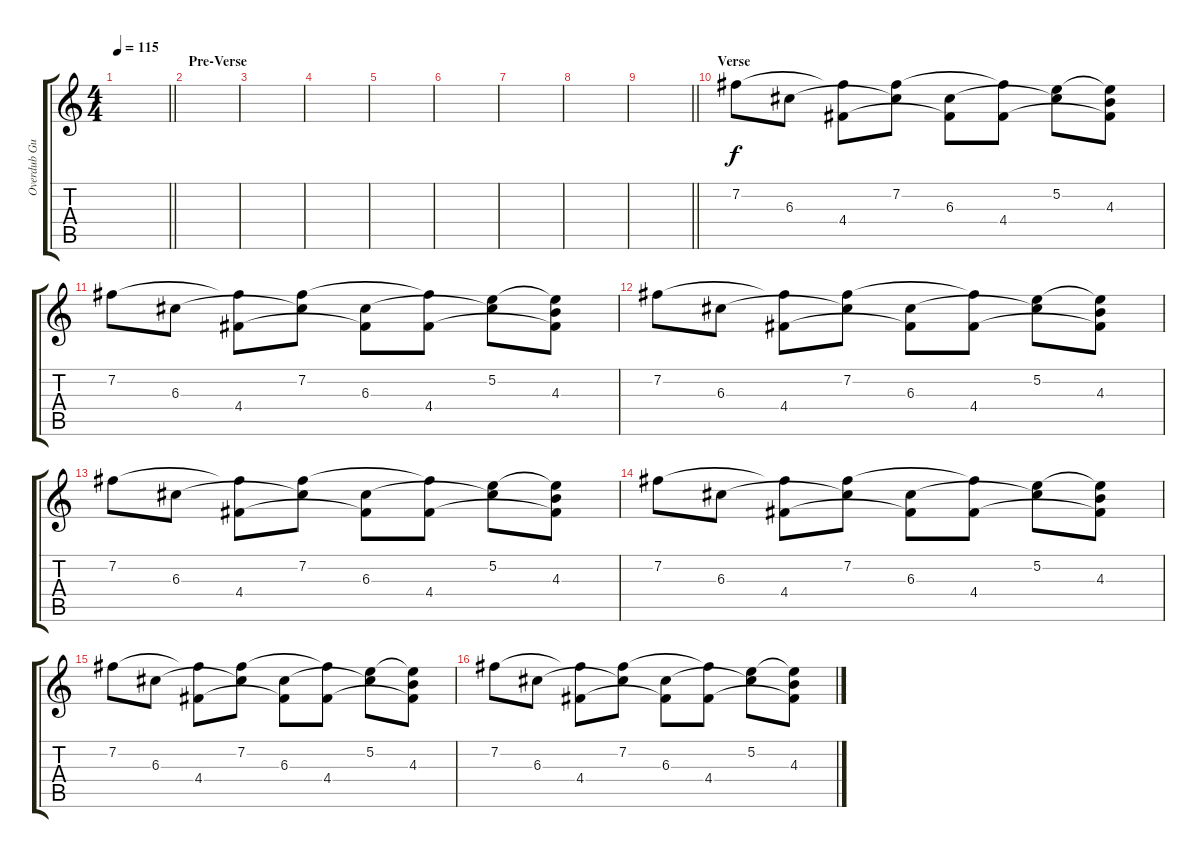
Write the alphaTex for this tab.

\track ("Overdub Guitar" "Overdub Gu") {instrument overdrivenguitar}
\staff {score tabs}
\tuning (E4 B3 G3 D3 A2 E2) {hide}
\ts (4 4)
\tempo 115
\clef g2
\barLineRight lightlight
\ks c
|
\section ("" "Pre-Verse")
|
|
|
|
|
|
|
\barLineRight lightlight
|
\section ("" "Verse")
7.2.8 6.3.8 (7.2{t} 4.4).8 (7.2 6.3{t}).8 (6.3 4.4{t}).8 (7.2{t} 4.4).8 (5.2 6.3{t}).8 (5.2{t} 4.3 4.4{t}).8 |
7.2.8 6.3.8 (7.2{t} 4.4).8 (7.2 6.3{t}).8 (6.3 4.4{t}).8 (7.2{t} 4.4).8 (5.2 6.3{t}).8 (5.2{t} 4.3 4.4{t}).8 |
7.2.8 6.3.8 (7.2{t} 4.4).8 (7.2 6.3{t}).8 (6.3 4.4{t}).8 (7.2{t} 4.4).8 (5.2 6.3{t}).8 (5.2{t} 4.3 4.4{t}).8 |
7.2.8 6.3.8 (7.2{t} 4.4).8 (7.2 6.3{t}).8 (6.3 4.4{t}).8 (7.2{t} 4.4).8 (5.2 6.3{t}).8 (5.2{t} 4.3 4.4{t}).8 |
7.2.8 6.3.8 (7.2{t} 4.4).8 (7.2 6.3{t}).8 (6.3 4.4{t}).8 (7.2{t} 4.4).8 (5.2 6.3{t}).8 (5.2{t} 4.3 4.4{t}).8 |
7.2.8 6.3.8 (7.2{t} 4.4).8 (7.2 6.3{t}).8 (6.3 4.4{t}).8 (7.2{t} 4.4).8 (5.2 6.3{t}).8 (5.2{t} 4.3 4.4{t}).8 |
7.2.8 6.3.8 (7.2{t} 4.4).8 (7.2 6.3{t}).8 (6.3 4.4{t}).8 (7.2{t} 4.4).8 (5.2 6.3{t}).8 (5.2{t} 4.3 4.4{t}).8
